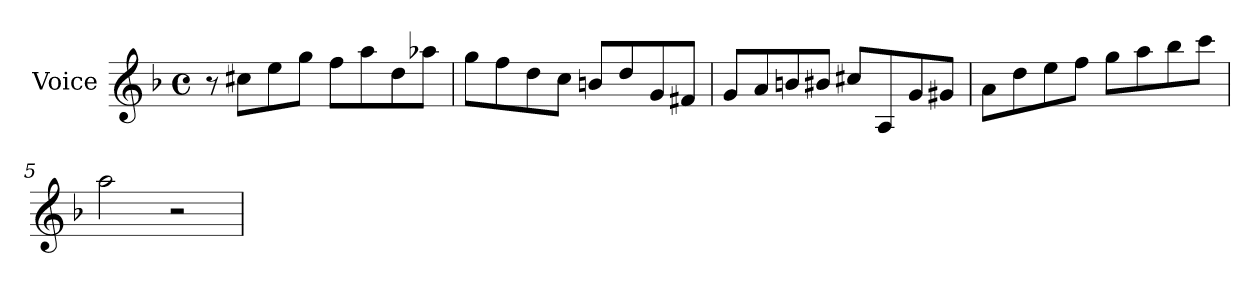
**kern
*part1
*staff1
*I"Voice
*I'Voice
*clefG2
*k[b-]
*M4/4
*met(c)
=1
8r
8cc#X\L
8ee\
8gg\J
8ff\L
8aa\
8dd\
8aa-X\J
=2
8gg\L
8ff\
8dd\
8cc\J
8bn/L
8dd/
8g/
8f#X/J
=3
8g/L
8a/
8bn/
8b#X/J
8cc#X/L
8A/
8g/
8g#X/J
=4
8a\L
8dd\
8ee\
8ff\J
8gg\L
8aa\
8bb-\
8ccc\J
=5
2aa\
2rcc
=
*-
